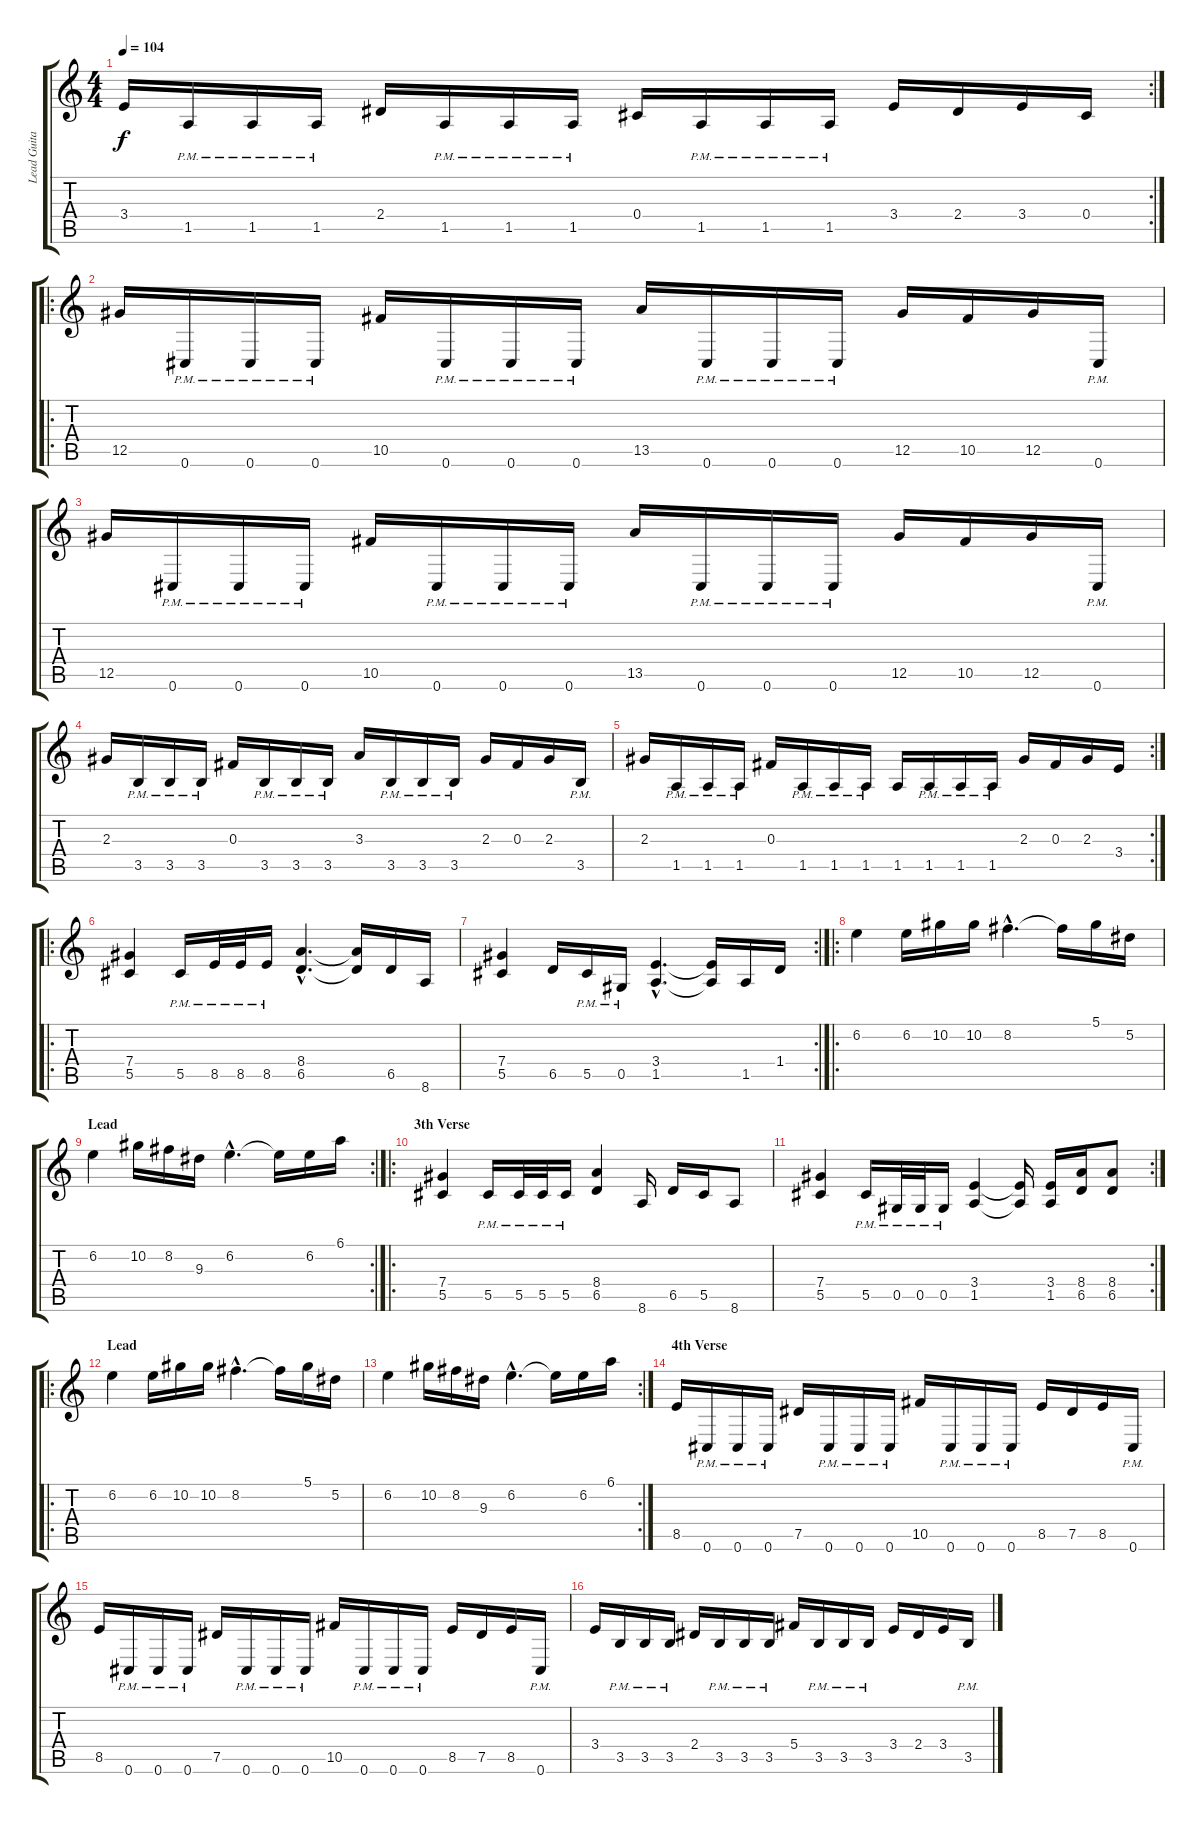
\track ("Lead Guitar" "Lead Guita") {instrument distortionguitar}
\staff {score tabs}
\tuning (Eb4 Bb3 Gb3 Db3 Ab2 Db2) {hide}
\rc 2
\ts (4 4)
\tempo 104
\clef g2
\ks c
3.4.16{dy f} 1.5{pm}.16 1.5{pm}.16 1.5{pm}.16 2.4.16 1.5{pm}.16 1.5{pm}.16 1.5{pm}.16 0.4.16 1.5{pm}.16 1.5{pm}.16 1.5{pm}.16 3.4.16 2.4.16 3.4.16 0.4.16 |
\ro
12.5.16{balance 13} 0.6{pm}.16 0.6{pm}.16 0.6{pm}.16 10.5.16 0.6{pm}.16 0.6{pm}.16 0.6{pm}.16 13.5.16 0.6{pm}.16 0.6{pm}.16 0.6{pm}.16 12.5.16 10.5.16 12.5.16 0.6{pm}.16 |
12.5.16 0.6{pm}.16 0.6{pm}.16 0.6{pm}.16 10.5.16 0.6{pm}.16 0.6{pm}.16 0.6{pm}.16 13.5.16 0.6{pm}.16 0.6{pm}.16 0.6{pm}.16 12.5.16 10.5.16 12.5.16 0.6{pm}.16 |
2.3.16 3.5{pm}.16 3.5{pm}.16 3.5{pm}.16 0.3.16 3.5{pm}.16 3.5{pm}.16 3.5{pm}.16 3.3.16 3.5{pm}.16 3.5{pm}.16 3.5{pm}.16 2.3.16 0.3.16 2.3.16 3.5{pm}.16 |
\rc 2
2.3.16 1.5{pm}.16 1.5{pm}.16 1.5{pm}.16 0.3.16 1.5{pm}.16 1.5{pm}.16 1.5{pm}.16 1.5.16 1.5{pm}.16 1.5{pm}.16 1.5{pm}.16 2.3.16 0.3.16 2.3.16 3.4.16 |
\ro
(7.4 5.5).4{balance 6} 5.5{pm}.16 8.5{pm}.32 8.5{pm}.32 8.5{pm}.16 (8.4{hac} 6.5{hac}).4{d} (8.4{t} 6.5{t}).16 6.5.16 8.6.16 |
\rc 2
(7.4 5.5).4 6.5.16 5.5{pm}.16 0.5{pm}.16 (3.4{hac} 1.5{hac}).4{d} (3.4{t} 1.5{t}).16 1.5.16 1.4.16 |
\ro
6.2.4{balance 14 instrument distortionguitar} 6.2.16 10.2.16 10.2.16 8.2{hac}.4{d} 8.2{t}.16 5.1.16 5.2.16 |
\rc 2
\section ("" "Lead")
6.2.4 10.2.16 8.2.16 9.3.16 6.2{hac}.4{d} 6.2{t}.16 6.2.16 6.1.16 |
\ro
\section ("" "3th Verse")
(7.4 5.5).4 5.5{pm}.16 5.5{pm}.32 5.5{pm}.32 5.5{pm}.16 (8.4 6.5).4 8.6.16 6.5.16 5.5.16 8.6.8 |
\rc 2
(7.4 5.5).4 5.5{pm}.16 0.5{pm}.32 0.5{pm}.32 0.5{pm}.16 (3.4 1.5).4 (3.4{t} 1.5{t}).16 (3.4 1.5).16 (8.4 6.5).16 (8.4 6.5).8 |
\ro
\section ("" "Lead")
6.2.4{instrument distortionguitar} 6.2.16 10.2.16 10.2.16 8.2{hac}.4{d} 8.2{t}.16 5.1.16 5.2.16 |
\rc 2
6.2.4 10.2.16 8.2.16 9.3.16 6.2{hac}.4{d} 6.2{t}.16 6.2.16 6.1.16 |
\section ("" "4th Verse")
8.5.16{balance 12} 0.6{pm}.16 0.6{pm}.16 0.6{pm}.16 7.5.16 0.6{pm}.16 0.6{pm}.16 0.6{pm}.16 10.5.16 0.6{pm}.16 0.6{pm}.16 0.6{pm}.16 8.5.16 7.5.16 8.5.16 0.6{pm}.16 |
8.5.16 0.6{pm}.16 0.6{pm}.16 0.6{pm}.16 7.5.16 0.6{pm}.16 0.6{pm}.16 0.6{pm}.16 10.5.16 0.6{pm}.16 0.6{pm}.16 0.6{pm}.16 8.5.16 7.5.16 8.5.16 0.6{pm}.16 |
3.4.16 3.5{pm}.16 3.5{pm}.16 3.5{pm}.16 2.4.16 3.5{pm}.16 3.5{pm}.16 3.5{pm}.16 5.4.16 3.5{pm}.16 3.5{pm}.16 3.5{pm}.16 3.4.16 2.4.16 3.4.16 3.5{pm}.16
